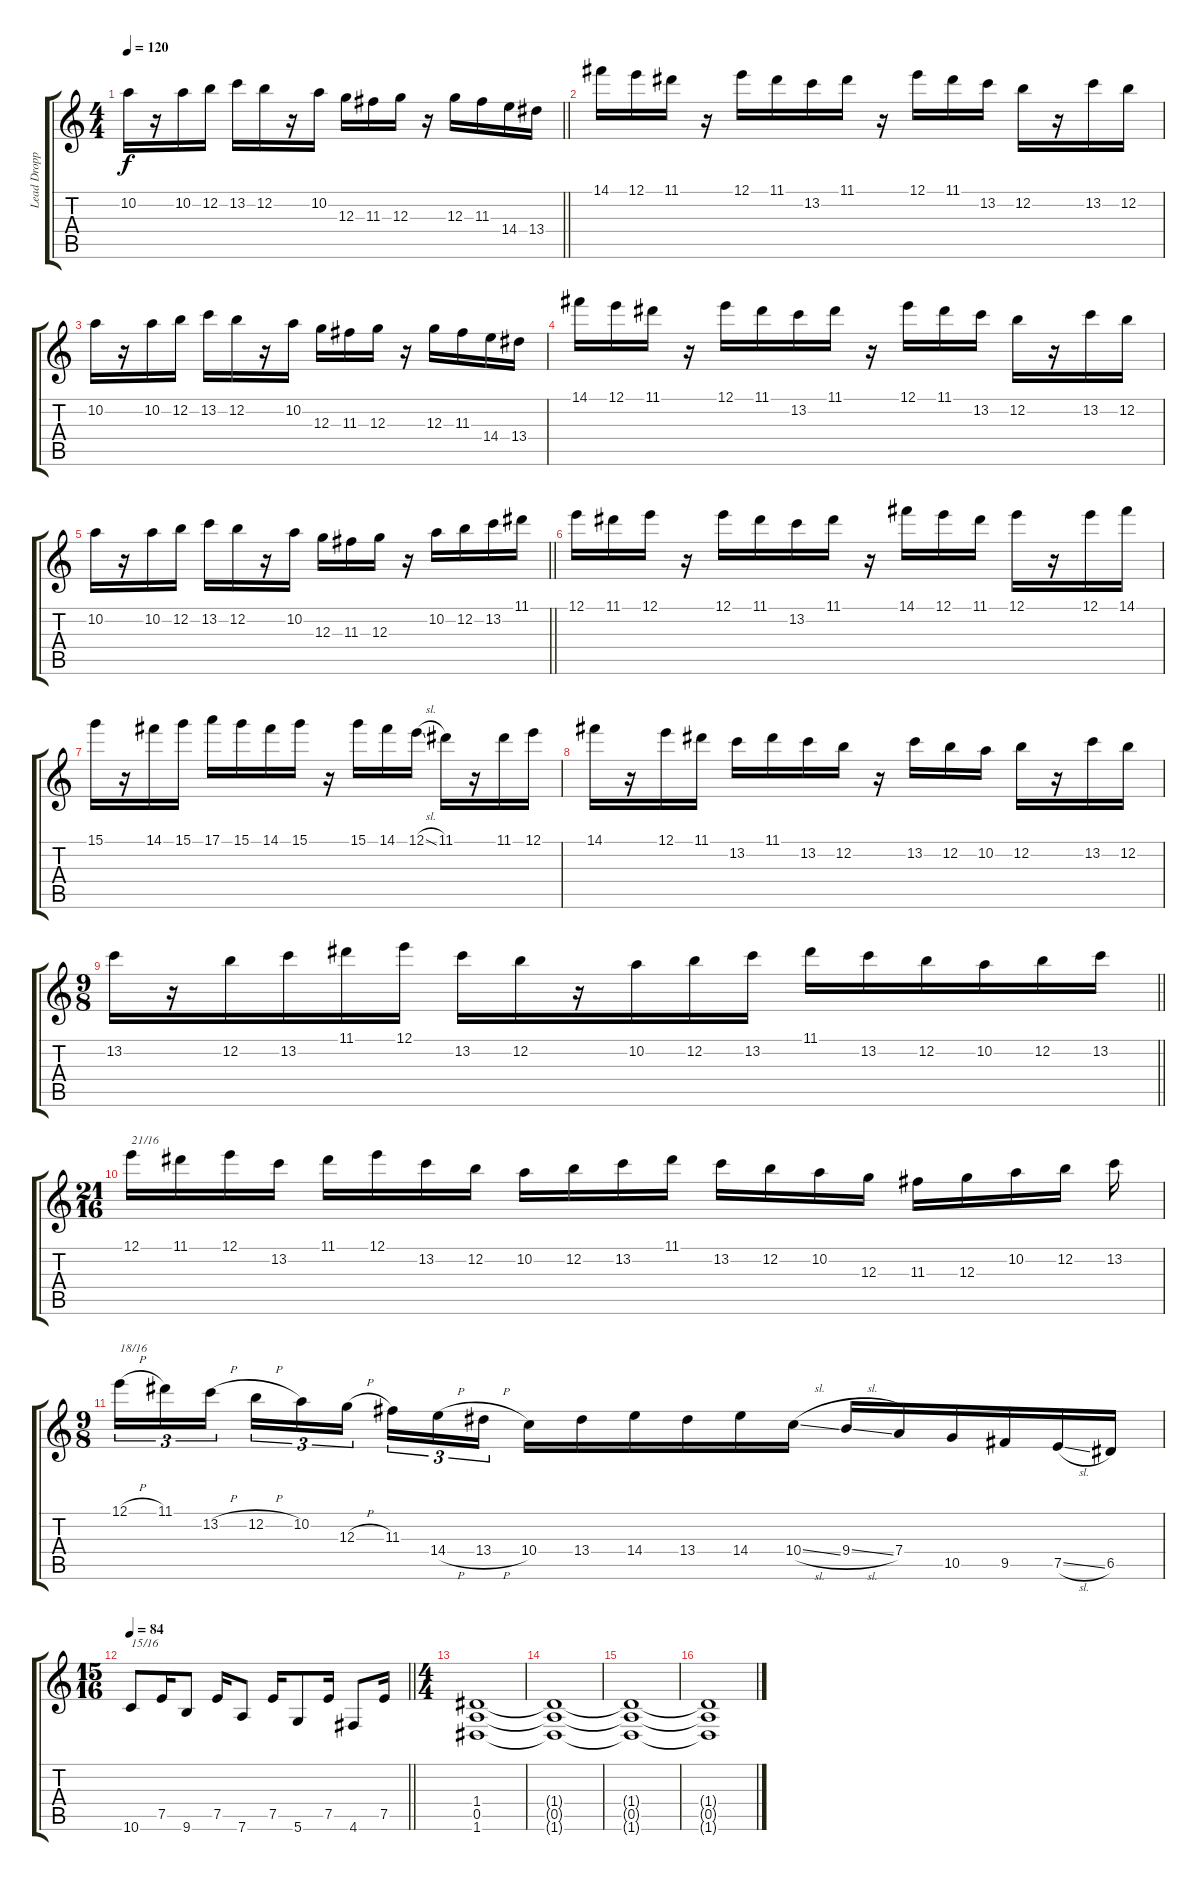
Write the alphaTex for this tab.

\track ("Lead Dropped D " "Lead Dropp") {instrument distortionguitar}
\staff {score tabs}
\tuning (E4 B3 G3 D3 A2 D2) {hide}
\ts (4 4)
\tempo 120
\clef g2
\barLineRight lightlight
\ks c
10.2.16{dy f} r.16 10.2.16 12.2.16 13.2.16 12.2.16 r.16 10.2.16 12.3.16 11.3.16 12.3.16 r.16 12.3.16 11.3.16 14.4.16 13.4.16 |
14.1.16 12.1.16 11.1.16 r.16 12.1.16 11.1.16 13.2.16 11.1.16 r.16 12.1.16 11.1.16 13.2.16 12.2.16 r.16 13.2.16 12.2.16 |
10.2.16 r.16 10.2.16 12.2.16 13.2.16 12.2.16 r.16 10.2.16 12.3.16 11.3.16 12.3.16 r.16 12.3.16 11.3.16 14.4.16 13.4.16 |
14.1.16 12.1.16 11.1.16 r.16 12.1.16 11.1.16 13.2.16 11.1.16 r.16 12.1.16 11.1.16 13.2.16 12.2.16 r.16 13.2.16 12.2.16 |
\barLineRight lightlight
10.2.16 r.16 10.2.16 12.2.16 13.2.16 12.2.16 r.16 10.2.16 12.3.16 11.3.16 12.3.16 r.16 10.2.16 12.2.16 13.2.16 11.1.16 |
\section ("" "")
12.1.16 11.1.16 12.1.16 r.16 12.1.16 11.1.16 13.2.16 11.1.16 r.16 14.1.16 12.1.16 11.1.16 12.1.16 r.16 12.1.16 14.1.16 |
15.1.16 r.16 14.1.16 15.1.16 17.1.16 15.1.16 14.1.16 15.1.16 r.16 15.1.16 14.1.16 12.1{sl}.16 11.1.16 r.16 11.1.16 12.1.16 |
14.1.16 r.16 12.1.16 11.1.16 13.2.16 11.1.16 13.2.16 12.2.16 r.16 13.2.16 12.2.16 10.2.16 12.2.16 r.16 13.2.16 12.2.16 |
\ts (9 8)
\barLineRight lightlight
13.2.16 r.16 12.2.16 13.2.16 11.1.16 12.1.16 13.2.16 12.2.16 r.16 10.2.16 12.2.16 13.2.16 11.1.16 13.2.16 12.2.16 10.2.16 12.2.16 13.2.16 |
\ts (21 16)
12.1.16{txt "21/16"} 11.1.16 12.1.16 13.2.16 11.1.16 12.1.16 13.2.16 12.2.16 10.2.16 12.2.16 13.2.16 11.1.16 13.2.16 12.2.16 10.2.16 12.3.16 11.3.16 12.3.16 10.2.16 12.2.16 13.2.16 |
\ts (9 8)
12.1{h}.16{tu (3 2) txt "18/16"} 11.1.16{tu (3 2)} 13.2{h}.16{tu (3 2) beam splitsecondary} 12.2{h}.16{tu (3 2)} 10.2.16{tu (3 2)} 12.3{h}.16{tu (3 2) beam splitsecondary} 11.3.16{tu (3 2)} 14.4{h}.16{tu (3 2)} 13.4{h}.16{tu (3 2)} 10.4.16 13.4.16 14.4.16 13.4.16 14.4.16 10.4{sl}.16 9.4{sl}.16 7.4.16 10.5.16 9.5.16 7.5{sl}.16 6.5.16 |
\ts (15 16)
\tempo 84
\barLineRight lightlight
10.6.8{txt "15/16"} 7.5.16 9.6.8 7.5.16 7.6.8 7.5.16 5.6.8 7.5.16 4.6.8 7.5.16 |
\ts (4 4)
(1.4 0.5 1.6).1{volume 0} |
(1.4{t} 0.5{t} 1.6{t}).1 |
(1.4{t} 0.5{t} 1.6{t}).1 |
(1.4{t} 0.5{t} 1.6{t}).1
